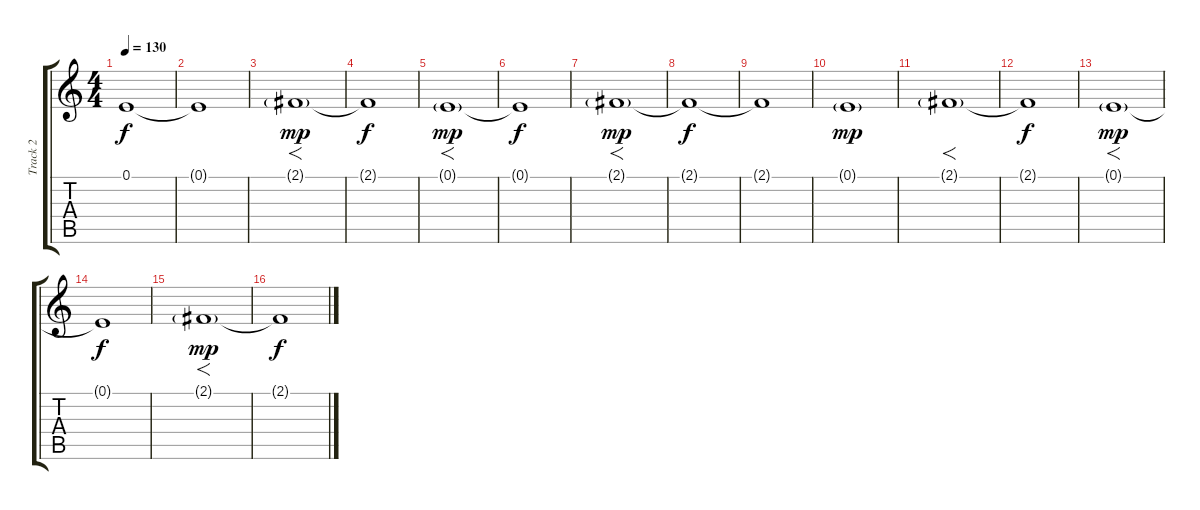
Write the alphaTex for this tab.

\track ("Track 2" "Track 2") {instrument fx7echoes}
\staff {score tabs}
\tuning (E4 B3 G3 D3 A2 E2) {hide}
\ts (4 4)
\tempo 130
\clef g2
\ks c
0.1.1{dy f} |
0.1{t}.1 |
2.1{g}.1{f dy mp} |
2.1{t}.1{dy f} |
0.1{g}.1{f dy mp} |
0.1{t}.1{dy f} |
2.1{g}.1{f dy mp} |
2.1{t}.1{dy f} |
2.1{t}.1 |
0.1{g}.1{dy mp} |
2.1{g}.1{f} |
2.1{t}.1{dy f} |
0.1{g}.1{f dy mp} |
0.1{t}.1{dy f} |
2.1{g}.1{f dy mp} |
2.1{t}.1{dy f}
